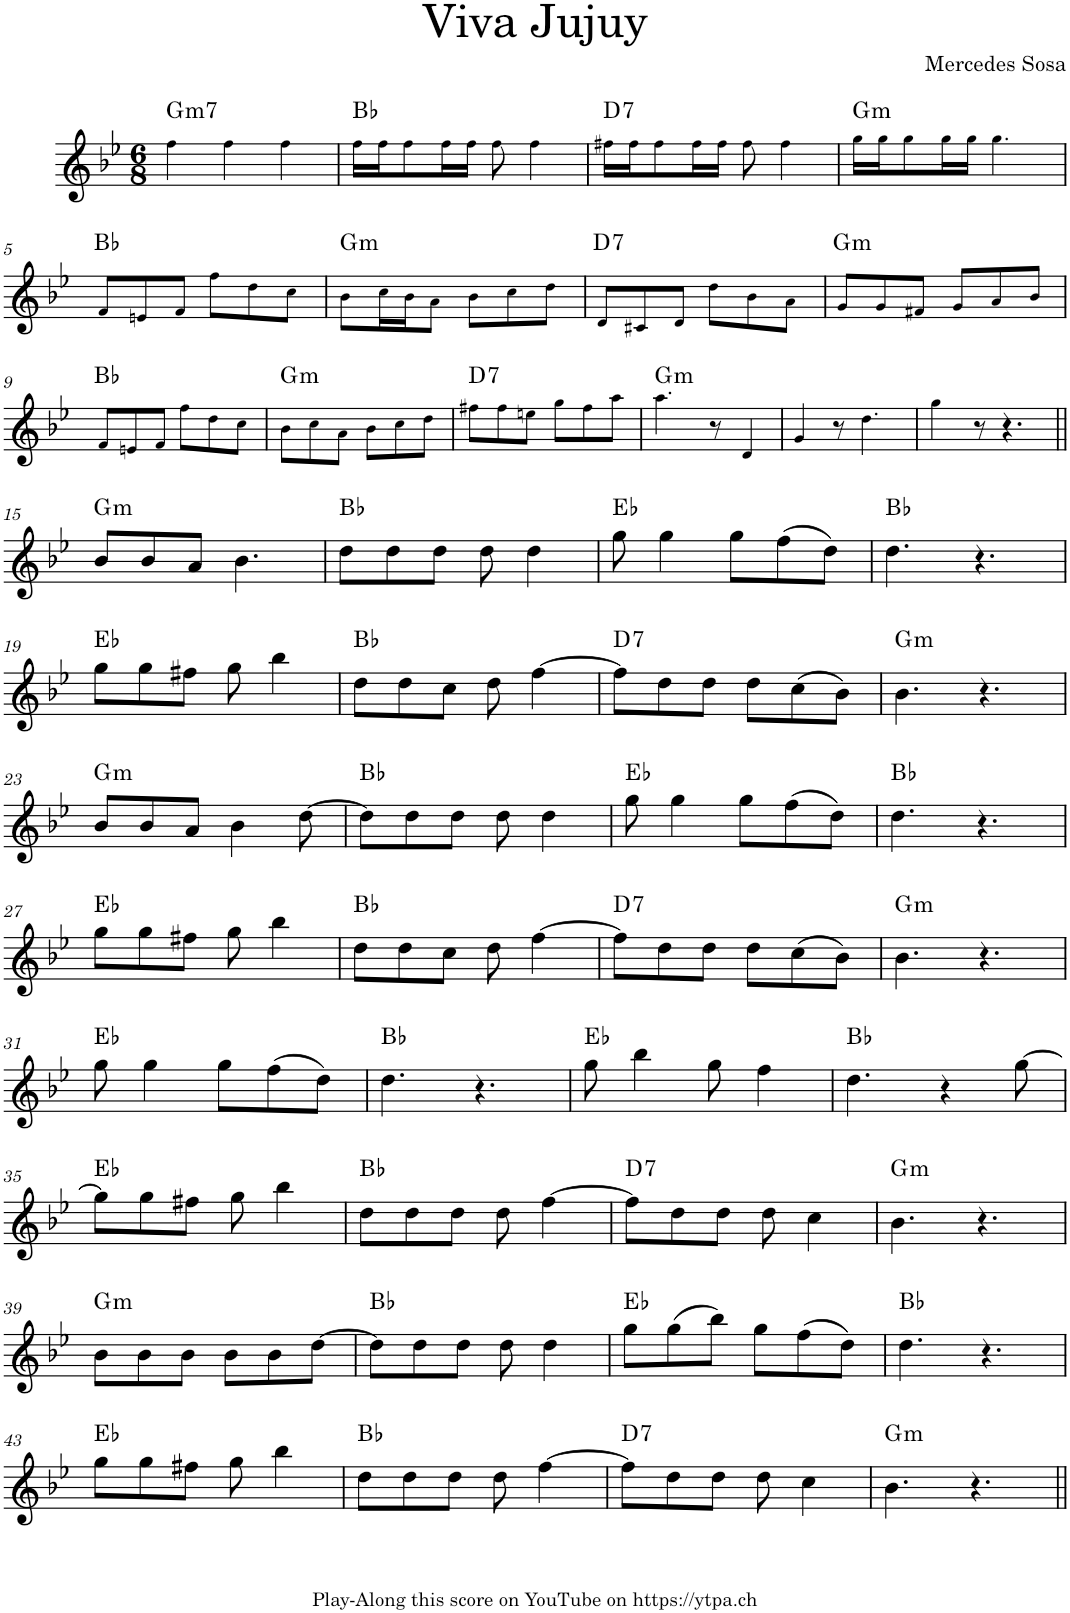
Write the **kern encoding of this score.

**kern	**harte
*part1	*part1
*staff1	*
*I"Piano	*
*I'Pno.	*
*clefG2	*
*k[b-e-]	*
*M6/8	*
=1	=1
!	!LO:H:kt=m7
4ff!\	G:min7
4ff!\	.
4ff!\	.
=2	=2
16ff!\LL	Bb:maj
16ff!\J	.
8ff!\	.
16ff!\L	.
16ff!\JJ	.
8ff!\	.
4ff!\	.
=3	=3
!	!LO:H:kt=7
16ff#X!\LL	D:7
16ff#!\J	.
8ff#!\	.
16ff#!\L	.
16ff#!\JJ	.
8ff#!\	.
4ff#!\	.
=4	=4
!	!LO:H:kt=m
16gg!\LL	G:min
16gg!\J	.
8gg!\	.
16gg!\L	.
16gg!\JJ	.
4.gg!\	.
!!LO:LB:g=z
=5	=5
8f!/L	Bb:maj
8en!/	.
8f!/J	.
8ff!\L	.
8dd!\	.
8cc!\J	.
=6	=6
!	!LO:H:kt=m
8b-!\L	G:min
16cc!\L	.
16b-!\J	.
8a!\J	.
8b-!\L	.
8cc!\	.
8dd!\J	.
=7	=7
!	!LO:H:kt=7
8d!/L	D:7
8c#X!/	.
8d!/J	.
8dd!\L	.
8b-!\	.
8a!\J	.
=8	=8
!	!LO:H:kt=m
8g!/L	G:min
8g!/	.
8f#X!/J	.
8g!/L	.
8a!/	.
8b-!/J	.
!!LO:LB:g=z
=9	=9
8f!/L	Bb:maj
8en!/	.
8f!/J	.
8ff!\L	.
8dd!\	.
8cc!\J	.
=10	=10
!	!LO:H:kt=m
8b-!\L	G:min
8cc!\	.
8a!\J	.
8b-!\L	.
8cc!\	.
8dd!\J	.
=11	=11
!	!LO:H:kt=7
8ff#X!\L	D:7
8ff#!\	.
8een!\J	.
8gg!\L	.
8ff#!\	.
8aa!\J	.
=12	=12
!	!LO:H:kt=m
4.aa!\	G:min
8r	.
4d!/	.
=13	=13
4g!/	.
8r	.
4.dd!\	.
=14	=14
4gg!\	.
8r	.
4.r	.
!!LO:LB:g=z
=15||	=15||
!	!LO:H:kt=m
8b-/L	G:min
8b-/	.
8a/J	.
4.b-\	.
=16	=16
8dd\L	Bb:maj
8dd\	.
8dd\J	.
8dd\	.
4dd\	.
=17	=17
8gg\	Eb:maj
4gg\	.
8gg\L	.
(8ff\	.
8dd\J)	.
=18	=18
4.dd\	Bb:maj
4.r	.
!!LO:LB:g=z
=19	=19
8gg\L	Eb:maj
8gg\	.
8ff#X\J	.
8gg\	.
4bb-\	.
=20	=20
8dd\L	Bb:maj
8dd\	.
8cc\J	.
8dd\	.
[4ff\	.
=21	=21
!	!LO:H:kt=7
8ff\L]	D:7
8dd\	.
8dd\J	.
8dd\L	.
(8cc\	.
8b-\J)	.
=22	=22
!	!LO:H:kt=m
4.b-\	G:min
4.r	.
!!LO:LB:g=z
=23	=23
!	!LO:H:kt=m
8b-/L	G:min
8b-/	.
8a/J	.
4b-\	.
[8dd\	.
=24	=24
8dd\L]	Bb:maj
8dd\	.
8dd\J	.
8dd\	.
4dd\	.
=25	=25
8gg\	Eb:maj
4gg\	.
8gg\L	.
(8ff\	.
8dd\J)	.
=26	=26
4.dd\	Bb:maj
4.r	.
!!LO:LB:g=z
=27	=27
8gg\L	Eb:maj
8gg\	.
8ff#X\J	.
8gg\	.
4bb-\	.
=28	=28
8dd\L	Bb:maj
8dd\	.
8cc\J	.
8dd\	.
[4ff\	.
=29	=29
!	!LO:H:kt=7
8ff\L]	D:7
8dd\	.
8dd\J	.
8dd\L	.
(8cc\	.
8b-\J)	.
=30	=30
!	!LO:H:kt=m
4.b-\	G:min
4.r	.
!!LO:LB:g=z
=31	=31
8gg\	Eb:maj
4gg\	.
8gg\L	.
(8ff\	.
8dd\J)	.
=32	=32
4.dd\	Bb:maj
4.r	.
=33	=33
8gg\	Eb:maj
4bb-\	.
8gg\	.
4ff\	.
=34	=34
4.dd\	Bb:maj
4r	.
[8gg\	.
!!LO:LB:g=z
=35	=35
8gg\L]	Eb:maj
8gg\	.
8ff#X\J	.
8gg\	.
4bb-\	.
=36	=36
8dd\L	Bb:maj
8dd\	.
8dd\J	.
8dd\	.
[4ff\	.
=37	=37
!	!LO:H:kt=7
8ff\L]	D:7
8dd\	.
8dd\J	.
8dd\	.
4cc\	.
=38	=38
!	!LO:H:kt=m
4.b-\	G:min
4.r	.
!!LO:LB:g=z
=39	=39
!	!LO:H:kt=m
8b-\L	G:min
8b-\	.
8b-\J	.
8b-\L	.
8b-\	.
[8dd\J	.
=40	=40
8dd\L]	Bb:maj
8dd\	.
8dd\J	.
8dd\	.
4dd\	.
=41	=41
8gg\L	Eb:maj
(8gg\	.
8bb-\J)	.
8gg\L	.
(8ff\	.
8dd\J)	.
=42	=42
4.dd\	Bb:maj
4.r	.
!!LO:LB:g=z
=43	=43
8gg\L	Eb:maj
8gg\	.
8ff#X\J	.
8gg\	.
4bb-\	.
=44	=44
8dd\L	Bb:maj
8dd\	.
8dd\J	.
8dd\	.
[4ff\	.
=45	=45
!	!LO:H:kt=7
8ff\L]	D:7
8dd\	.
8dd\J	.
8dd\	.
4cc\	.
=46	=46
!	!LO:H:kt=m
4.b-\	G:min
4.r	.
=||	=||
*-	*-
